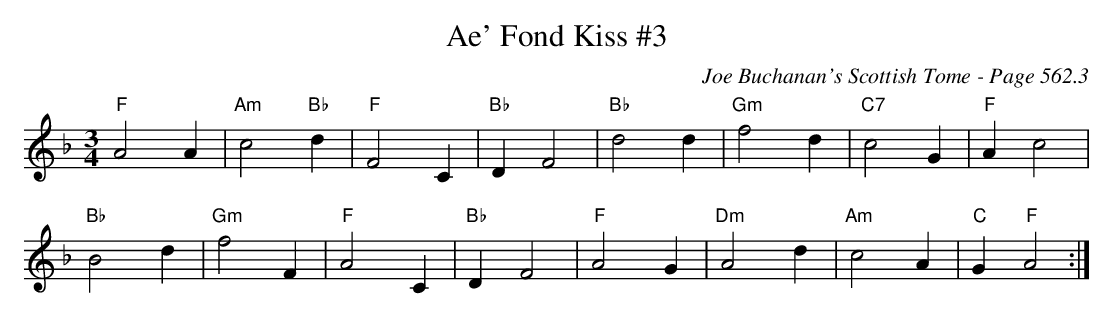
X:1
T:Ae' Fond Kiss #3
C:Joe Buchanan's Scottish Tome - Page 562.3
L:1/4
M:3/4
K:F
"F"A2 A | "Am"c2 "Bb"d | "F"F2 C | "Bb"D F2 | "Bb"d2 d | "Gm"f2 d | "C7"c2 G | "F"A c2 |
"Bb"B2 d | "Gm"f2 F | "F"A2 C | "Bb"D F2 | "F"A2 G | "Dm"A2 d | "Am"c2 A | "C"G "F"A2 :|
